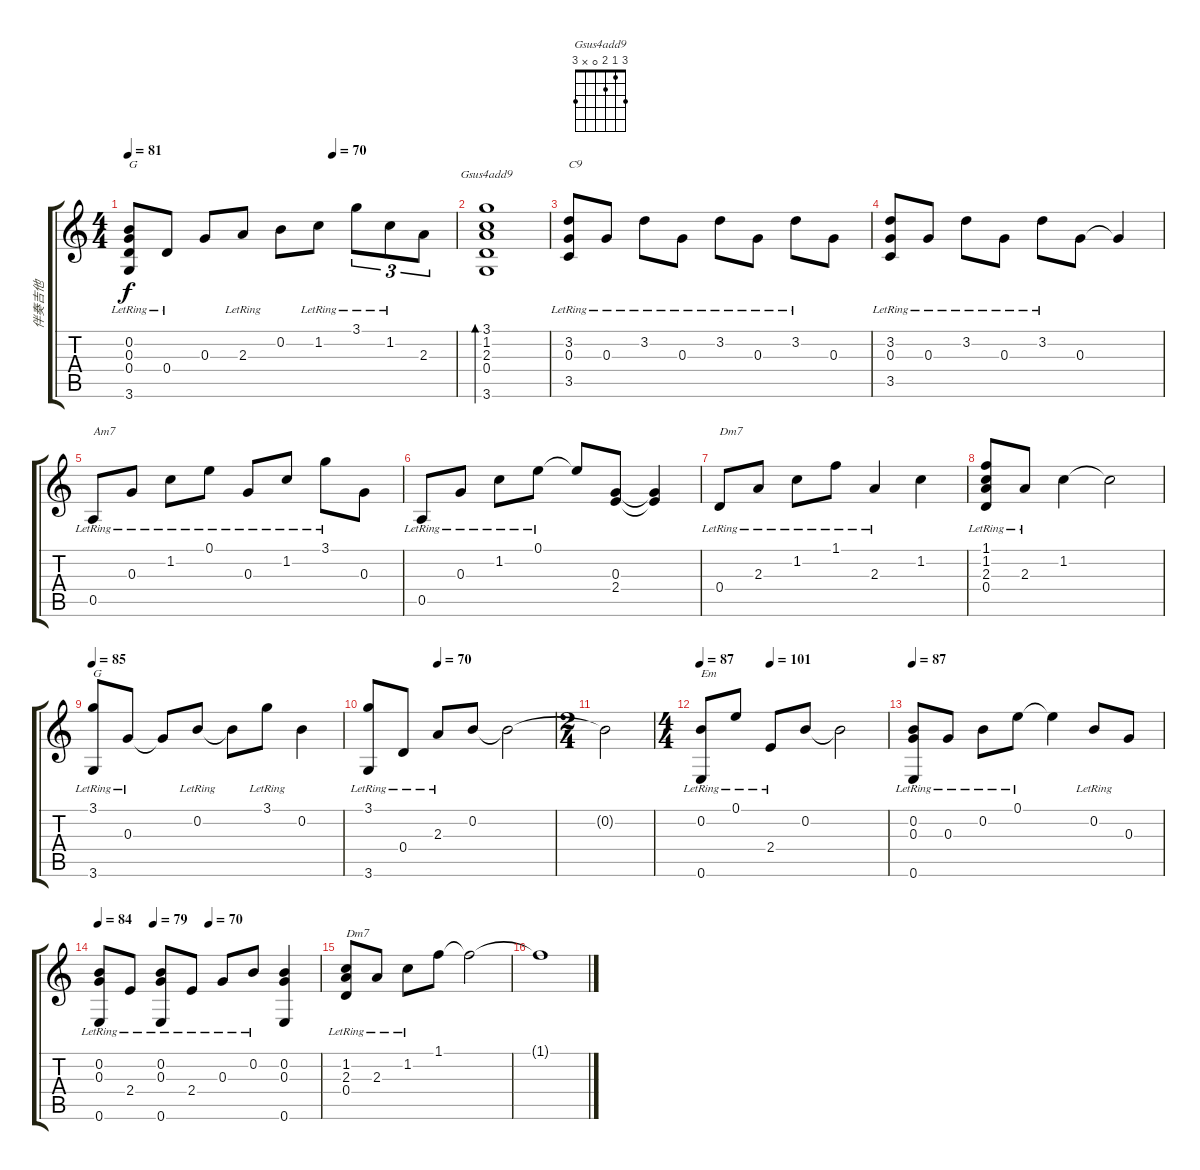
\track ("伴奏吉他" "伴奏吉他") {instrument acousticguitarsteel}
\staff {score tabs}
\tuning (E4 B3 G3 D3 A2 E2) {hide}
\chord ("Gsus4add9" 3 1 2 0 x 3)
\ts (4 4)
\tempo 81
\tempo (70 0.625)
\clef g2
\ks c
(0.2{lr} 0.3{lr} 0.4 3.6{lr}).8{txt "G" dy f} 0.4{lr}.8 0.3.8 2.3{lr}.8 0.2.8 1.2{lr}.8 3.1{lr}.8{tu (3 2)} 1.2{lr}.8{tu (3 2)} 2.3.8{tu (3 2)} |
(3.1 1.2 2.3 0.4 3.6).1{bd 240 ch "Gsus4add9"} |
(3.2{lr} 0.3 3.5{lr}).8{txt "C9"} 0.3{lr}.8 3.2{lr}.8 0.3{lr}.8 3.2{lr}.8 0.3{lr}.8 3.2{lr}.8 0.3.8 |
(3.2{lr} 0.3 3.5{lr}).8 0.3{lr}.8 3.2{lr}.8 0.3{lr}.8 3.2{lr}.8 0.3.8 0.3{t}.4 |
0.5{lr}.8{txt "Am7"} 0.3{lr}.8 1.2{lr}.8 0.1{lr}.8 0.3{lr}.8 1.2{lr}.8 3.1{lr}.8 0.3.8 |
0.5{lr}.8 0.3{lr}.8 1.2{lr}.8 0.1{lr}.8 0.1{t}.8 (0.3 2.4).8 (0.3{t} 2.4{t}).4 |
0.4{lr}.8{txt "Dm7"} 2.3{lr}.8 1.2{lr}.8 1.1{lr}.8 2.3{lr}.4 1.2.4 |
(1.1{lr} 1.2{lr} 2.3 0.4{lr}).8 2.3{lr}.8 1.2.4 1.2{t}.2 |
\tempo 85
(3.1{lr} 3.6{lr}).8{txt "G"} 0.3{lr}.8 0.3{t}.8 0.2{lr}.8 0.2{t}.8 3.1{lr}.8 0.2.4 |
\tempo (70 0.375)
(3.1{lr} 3.6{lr}).8 0.4{lr}.8 2.3{lr}.8 0.2.8 0.2{t}.2 |
\ts (2 4)
0.2{t}.2 |
\ts (4 4)
\tempo 87
\tempo (101 0.375)
(0.2{lr} 0.6{lr}).8{txt "Em"} 0.1{lr}.8 2.4{lr}.8 0.2.8 0.2{t}.2 |
\tempo 87
(0.2{lr} 0.3 0.6{lr}).8 0.3{lr}.8 0.2{lr}.8 0.1{lr}.8 0.1{t}.4 0.2{lr}.8 0.3.8 |
\tempo 84
\tempo (79 0.25)
\tempo (70 0.5)
(0.2{lr} 0.3{lr} 0.6{lr}).8 2.4{lr}.8 (0.2{lr} 0.3{lr} 0.6{lr}).8 2.4{lr}.8 0.3{lr}.8 0.2{lr}.8 (0.2 0.3 0.6).4 |
(1.2{lr} 2.3 0.4{lr}).8{txt "Dm7"} 2.3{lr}.8 1.2{lr}.8 1.1.8 1.1{t}.2 |
1.1{t}.1
